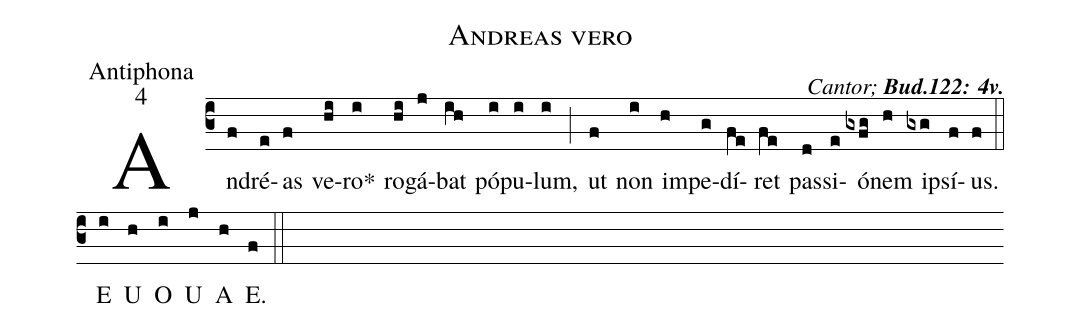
name:Andreas vero;
office-part:Antiphona;
mode:4;
commentary:{\itshape\mdseries Cantor;\/}  {\bfseries Bud.122: 4v.};
%%
(c3) An(f)dré(e)as(f) ve(hi)ro<sp>*</sp>(i) ro(hi)gá(j)bat(ih) pó(i)pu(i)lum,(i) (;)
ut(f) non(i) im(h)pe(g)dí(fe)ret(fe) pas(d)si(e)ó(gxfg)nem(h) i(gxg)psí(f)us.(f) (::)
<eu>  E(i) U(h) O(i) U(j) A(h) E.(f) </eu> (::)
